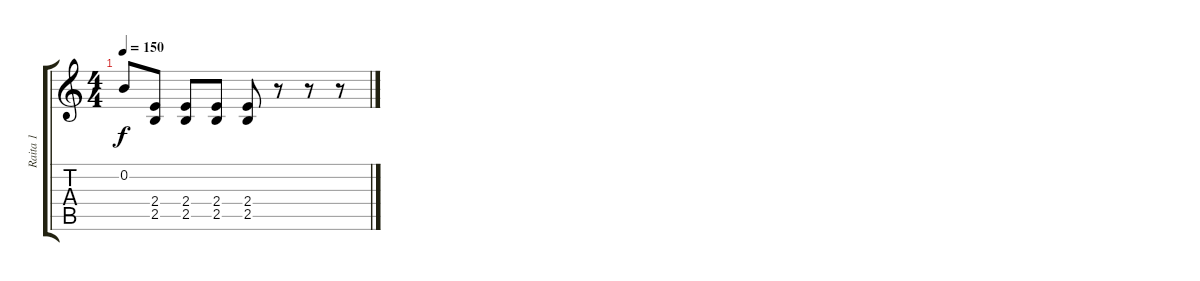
\track ("Raita 1" "Raita 1") {instrument overdrivenguitar}
\staff {score tabs}
\tuning (E4 B3 G3 D3 A2 E2) {hide}
\ts (4 4)
\tempo 150
\clef g2
\ks c
0.2.8{dy f} (2.4 2.5).8 (2.4 2.5).8 (2.4 2.5).8 (2.4 2.5).8 r.8 r.8 r.8
